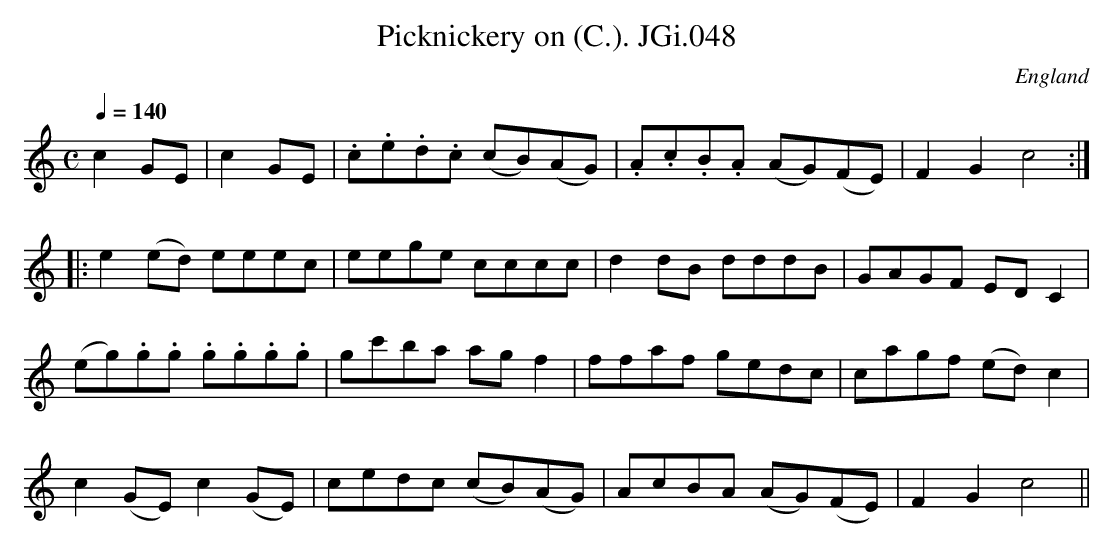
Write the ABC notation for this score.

X:1
T:Picknickery on (C.). JGi.048
M:C
L:1/8
Q:1/4=140
O:England
K:C major
c2GE|c2GE|.c.e.d.c (cB)(AG)|.A.c.B.A (AG)(FE)|F2G2c4:|
|:e2(ed) eeec|eege cccc|d2dB dddB|GAGF EDC2|
(eg).g.g .g.g.g.g|gc'ba agf2|ffaf gedc|cagf (ed)c2|
c2(GE)c2(GE)|cedc (cB)(AG)|AcBA (AG)(FE)|F2G2c4||
